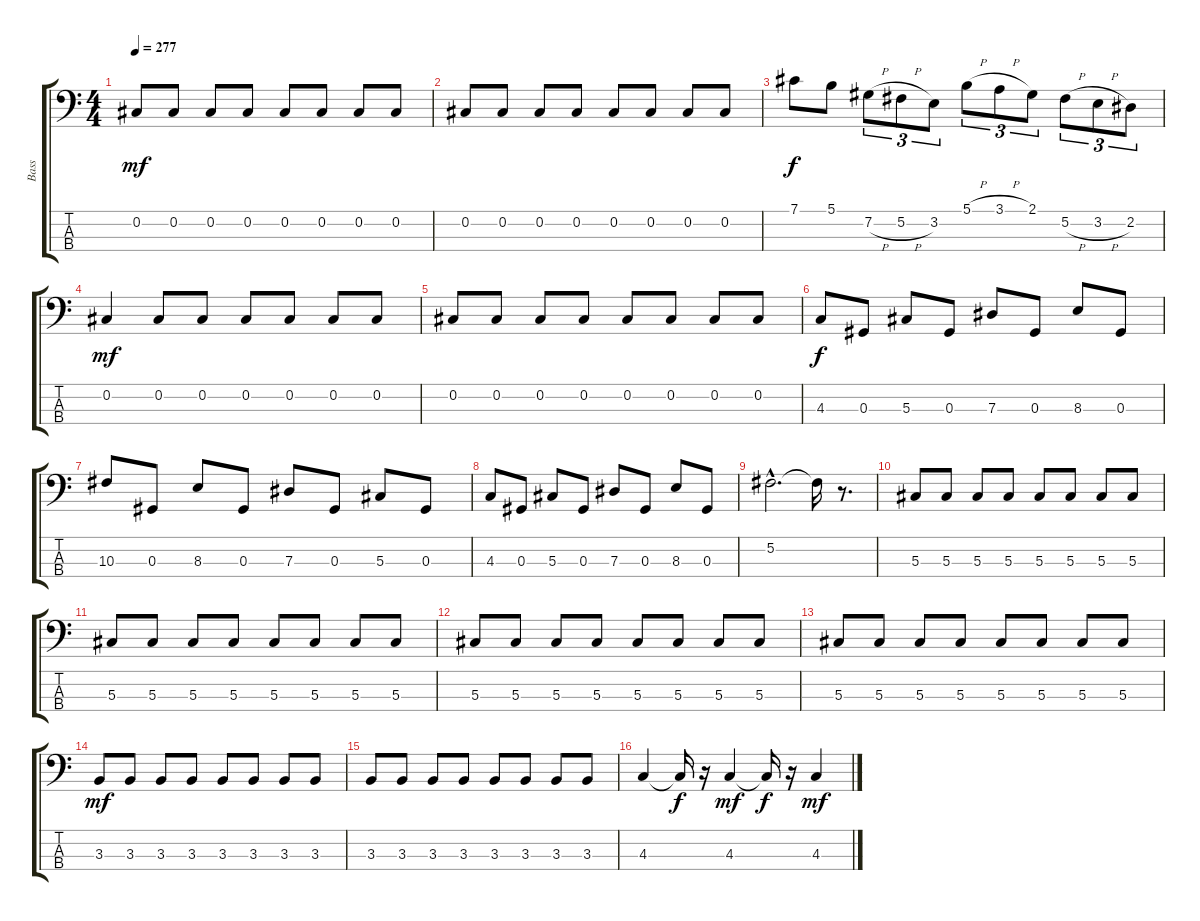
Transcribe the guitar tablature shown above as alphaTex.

\track ("Bass" "Bass") {instrument electricbassfinger}
\staff {score tabs}
\tuning (Gb2 Db2 Ab1 Eb1) {hide}
\ts (4 4)
\tempo 277
\clef f4
\ks c
0.2.8{dy mf} 0.2.8 0.2.8 0.2.8 0.2.8 0.2.8 0.2.8 0.2.8 |
0.2.8 0.2.8 0.2.8 0.2.8 0.2.8 0.2.8 0.2.8 0.2.8 |
7.1.8{dy f} 5.1.8 7.2{h}.8{tu (3 2)} 5.2{h}.8{tu (3 2)} 3.2.8{tu (3 2)} 5.1{h}.8{tu (3 2)} 3.1{h}.8{tu (3 2)} 2.1.8{tu (3 2)} 5.2{h}.8{tu (3 2)} 3.2{h}.8{tu (3 2)} 2.2.8{tu (3 2)} |
0.2.4{dy mf} 0.2.8 0.2.8 0.2.8 0.2.8 0.2.8 0.2.8 |
0.2.8 0.2.8 0.2.8 0.2.8 0.2.8 0.2.8 0.2.8 0.2.8 |
4.3.8{dy f} 0.3.8 5.3.8 0.3.8 7.3.8 0.3.8 8.3.8 0.3.8 |
10.3.8 0.3.8 8.3.8 0.3.8 7.3.8 0.3.8 5.3.8 0.3.8 |
4.3.8 0.3.8 5.3.8 0.3.8 7.3.8 0.3.8 8.3.8 0.3.8 |
5.2{hac}.2{d} 5.2{t}.16 r.8{d} |
5.3.8 5.3.8 5.3.8 5.3.8 5.3.8 5.3.8 5.3.8 5.3.8 |
5.3.8 5.3.8 5.3.8 5.3.8 5.3.8 5.3.8 5.3.8 5.3.8 |
5.3.8 5.3.8 5.3.8 5.3.8 5.3.8 5.3.8 5.3.8 5.3.8 |
5.3.8 5.3.8 5.3.8 5.3.8 5.3.8 5.3.8 5.3.8 5.3.8 |
3.3.8{dy mf} 3.3.8 3.3.8 3.3.8 3.3.8 3.3.8 3.3.8 3.3.8 |
3.3.8 3.3.8 3.3.8 3.3.8 3.3.8 3.3.8 3.3.8 3.3.8 |
4.3.4 4.3{t}.16{dy f} r.16 4.3.4{dy mf} 4.3{t}.16{dy f} r.16 4.3.4{dy mf}
